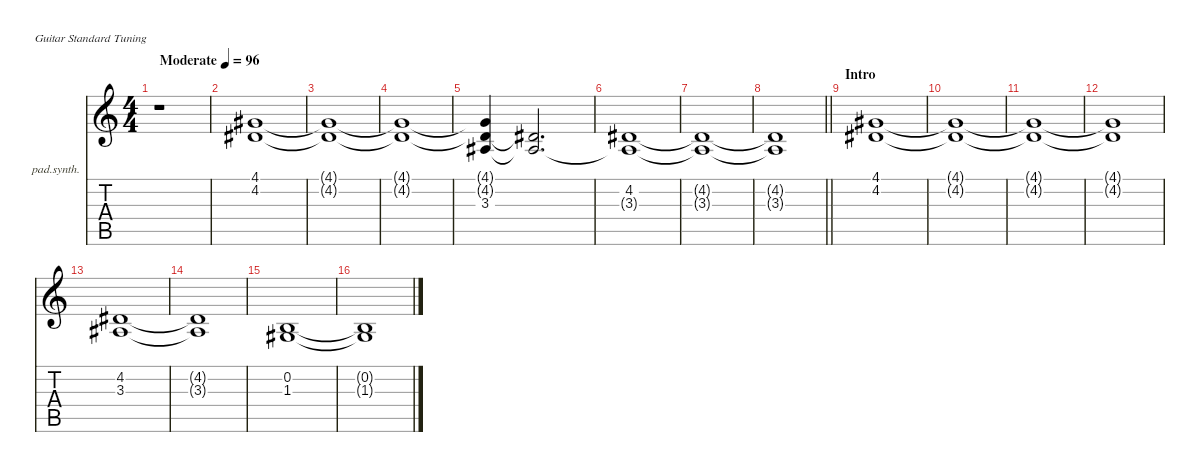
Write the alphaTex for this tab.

\defaultSystemsLayout 4
\hideDynamics
\bracketExtendMode nobrackets
\firstSystemTrackNameOrientation horizontal
\otherSystemsTrackNameOrientation horizontal
\track ("Keyboards" "pad.synth.") {instrument pad2warm}
\staff {score tabs}
\tuning (E4 B3 G3 D3 A2 E2)
\ts (4 4)
\beaming (8 2 2 2 2)
\tempo (96 "Moderate")
\clef g2
\ks c
r.1{dy f instrument pad2warm beam Down} |
(4.1{acc #} 4.2{acc #}).1{beam Up} |
(4.1{t acc #} 4.2{t acc #}).1{beam Up} |
(4.1{t acc #} 4.2{t acc #}).1{beam Up} |
(4.1{t acc #} 4.2{t acc #} 3.3{acc #}).4{beam Up} (4.2{t acc #} 3.3{t acc #}).2{d beam Up} |
(4.2{acc #} 3.3{t acc #}).1{beam Up} |
(4.2{t acc #} 3.3{t acc #}).1{beam Up} |
\barLineRight lightlight
(4.2{t acc #} 3.3{t acc #}).1{beam Up} |
\section ("" "Intro")
(4.1{acc #} 4.2{acc #}).1{beam Up} |
(4.1{t acc #} 4.2{t acc #}).1{beam Up} |
(4.1{t acc #} 4.2{t acc #}).1{beam Up} |
(4.1{t acc #} 4.2{t acc #}).1{beam Up} |
(4.2{acc #} 3.3{acc #}).1{beam Up} |
(4.2{t acc #} 3.3{t acc #}).1{beam Up} |
(0.2 1.3{acc #}).1{beam Up} |
(0.2{t} 1.3{t acc #}).1{beam Up}
